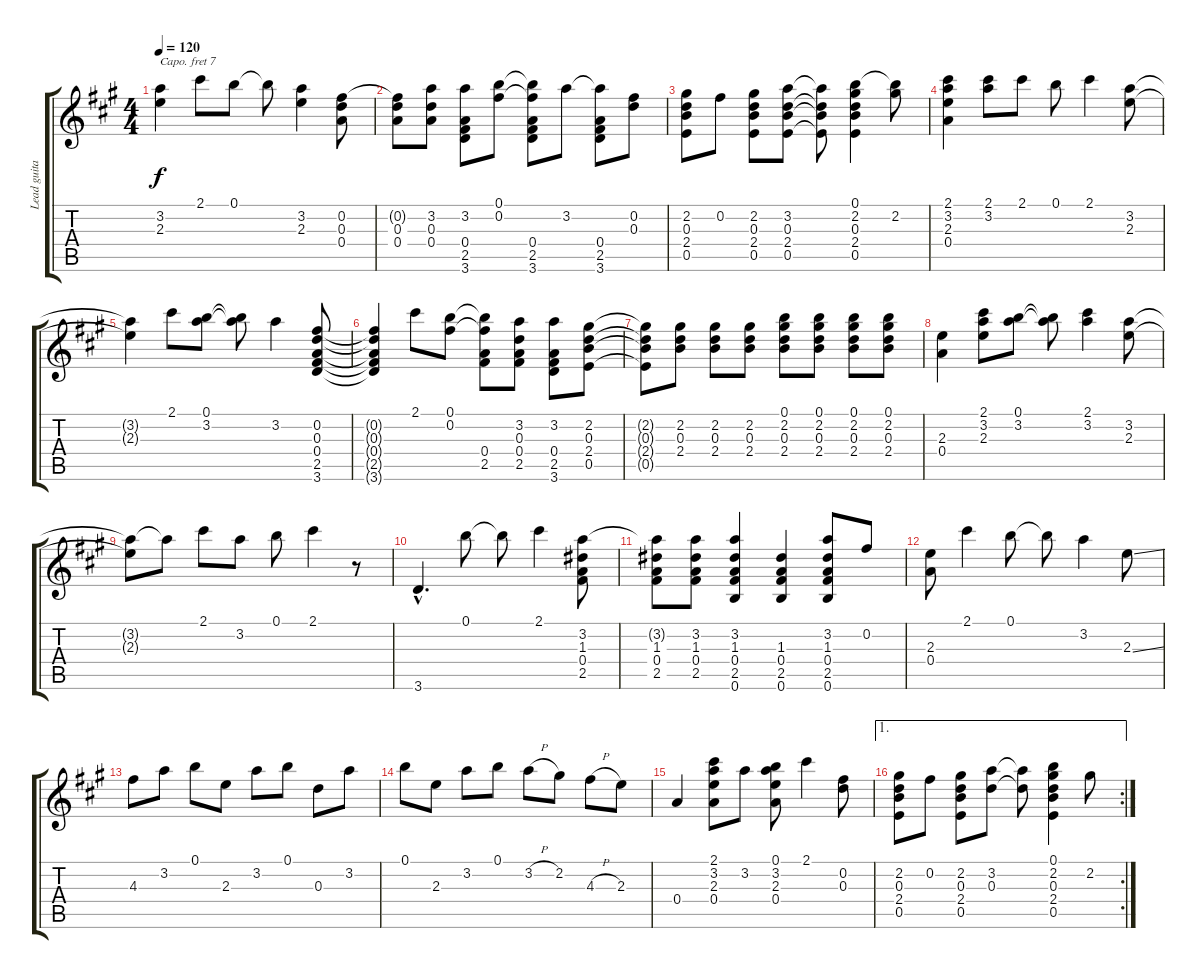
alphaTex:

\track ("Lead guitar" "Lead guita") {instrument acousticguitarsteel}
\staff {score tabs}
\capo 7
\tuning (E4 B3 G3 D3 A2 E2) {hide}
\ts (4 4)
\tempo 120
\clef g2
\ks a
(3.2{t} 2.3{t}).4{dy f} 2.1.8 0.1.8 0.1{t}.8 (3.2 2.3).4 (0.2 0.3 0.4).8 |
(0.2{t} 0.3 0.4).8 (3.2 0.3 0.4).8 (3.2 0.4 2.5 3.6).8 (0.1 0.2).8 (0.1{t} 0.2{t} 0.4 2.5 3.6).8 3.2.8 (3.2{t} 0.4 2.5 3.6).8 (0.2 0.3).8 |
(2.2 0.3 2.4 0.5).8 0.2.8 (2.2 0.3 2.4 0.5).8 (3.2 0.3 2.4 0.5).8 (3.2{t} 0.3{t} 2.4{t} 0.5{t}).8 (0.1 2.2 0.3 2.4 0.5).4 (0.1{t} 2.2).8 |
(2.1 3.2 2.3 0.4).4 (2.1 3.2).8 2.1.8 0.1.8 2.1.4 (3.2 2.3).8 |
(3.2{t} 2.3{t}).4 2.1.8 (0.1 3.2).8 (0.1{t} 3.2{t}).8 3.2.4 (0.2 0.3 0.4 2.5 3.6).8 |
(0.2{t} 0.3{t} 0.4{t} 2.5{t} 3.6{t}).4 2.1.8 (0.1 0.2).8 (0.1{t} 0.2{t} 0.4 2.5).8 (3.2 0.3 0.4 2.5).8 (3.2 0.4 2.5 3.6).8 (2.2 0.3 2.4 0.5).8 |
(2.2{t} 0.3{t} 2.4{t} 0.5{t}).8 (2.2 0.3 2.4).8 (2.2 0.3 2.4).8 (2.2 0.3 2.4).8 (0.1 2.2 0.3 2.4).8 (0.1 2.2 0.3 2.4).8 (0.1 2.2 0.3 2.4).8 (0.1 2.2 0.3 2.4).8 |
(2.3 0.4).4 (2.1 3.2 2.3).8 (0.1 3.2).8 (0.1{t} 3.2{t}).8 (2.1 3.2).4 (3.2 2.3).8 |
(3.2{t} 2.3{t}).8 3.2{t}.8 2.1.8 3.2.8 0.1.8 2.1.4 r.8 |
3.6{hac}.4{d} 0.1.8 0.1{t}.8 2.1.4 (3.2 1.3 0.4 2.5).8 |
(3.2{t} 1.3 0.4 2.5).8 (3.2 1.3 0.4 2.5).8 (3.2 1.3 0.4 2.5 0.6).4 (1.3 0.4 2.5 0.6).4 (3.2 1.3 0.4 2.5 0.6).8 0.2.8 |
(2.3 0.4).8 2.1.4 0.1.8 0.1{t}.8 3.2.4 2.3{ss}.8 |
4.3.8 3.2.8 0.1.8 2.3.8 3.2.8 0.1.8 0.3.8 3.2.8 |
0.1.8 2.3.8 3.2.8 0.1.8 3.2{h}.8 2.2.8 4.3{h}.8 2.3.8 |
0.4.4 (2.1 3.2 2.3 0.4).8 3.2.8 (0.1 3.2 2.3 0.4).8 2.1.4 (0.2 0.3).8 |
\ae 1
\rc 2
(2.2 0.3 2.4 0.5).8 0.2.8 (2.2 0.3 2.4 0.5).8 (3.2 0.3).8 (3.2{t} 0.3{t}).8 (0.1 2.2 0.3 2.4 0.5).4 2.2.8
